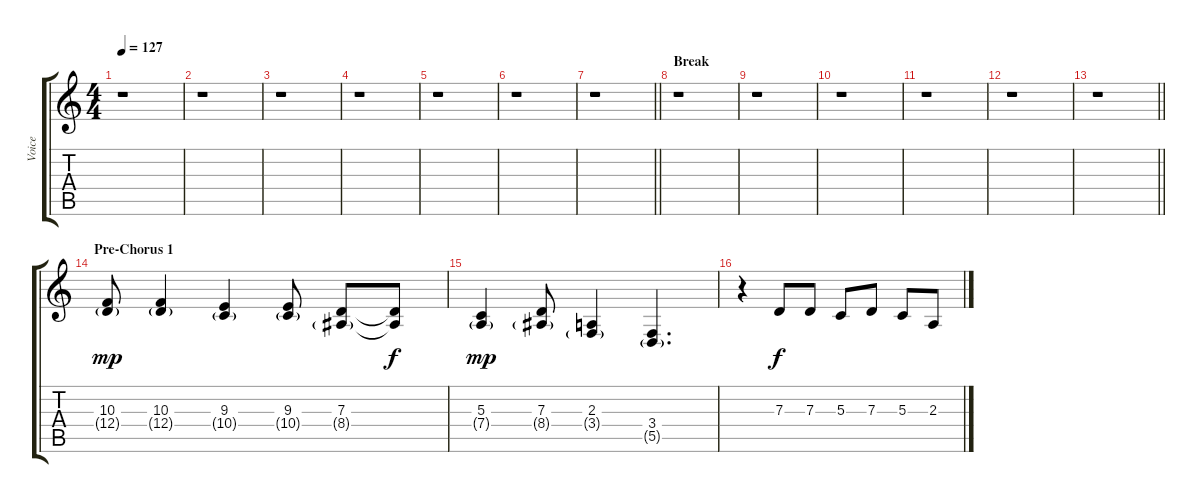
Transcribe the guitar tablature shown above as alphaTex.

\track ("Voice" "Voice") {instrument lead6voice}
\staff {score tabs}
\tuning (E4 B3 G3 D3 A2 E2) {hide}
\ts (4 4)
\tempo 127
\clef g2
\ks c
r.1{dy f} |
r.1 |
r.1 |
r.1 |
r.1 |
r.1 |
\barLineRight lightlight
r.1 |
\section ("" "Break")
r.1 |
r.1 |
r.1 |
r.1 |
r.1 |
\barLineRight lightlight
r.1 |
\section ("" "Pre-Chorus 1")
(10.3 12.4{g}).8{dy mp} (10.3 12.4{g}).4 (9.3 10.4{g}).4 (9.3 10.4{g}).8 (7.3 8.4{g}).8 (7.3{t} 8.4{t}).8{dy f} |
(5.3 7.4{g}).4{dy mp} (7.3 8.4{g}).8 (2.3 3.4{g}).4 (3.4 5.5{g}).4{d} |
r.4 7.3.8{dy f} 7.3.8 5.3.8 7.3.8 5.3.8 2.3.8
